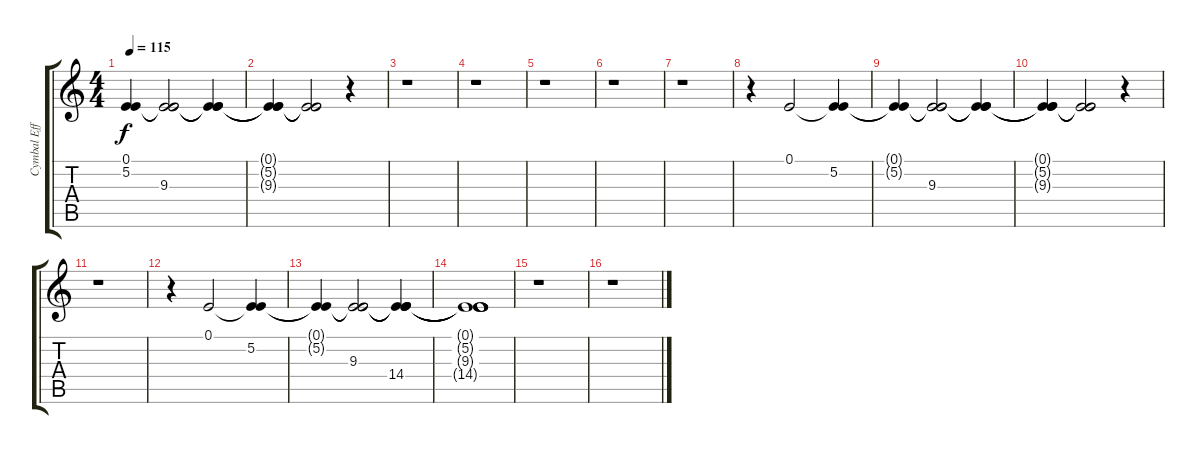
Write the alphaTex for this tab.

\track ("Cymbal Effects" "Cymbal Eff") {instrument reversecymbal}
\staff {score tabs}
\tuning (E4 B3 G3 D3 A2 E2) {hide}
\ts (4 4)
\tempo 115
\clef g2
\ks c
(0.1{t} 5.2{t}).4{dy f} (0.1{t} 5.2{t} 9.3).2 (0.1{t} 5.2{t} 9.3{t}).4 |
(0.1{t} 5.2{t} 9.3{t}).4 (0.1{t} 5.2{t} 9.3{t}).2 r.4 |
r.1 |
r.1 |
r.1 |
r.1 |
r.1 |
r.4 0.1.2 (0.1{t} 5.2).4 |
(0.1{t} 5.2{t}).4 (0.1{t} 5.2{t} 9.3).2 (0.1{t} 5.2{t} 9.3{t}).4 |
(0.1{t} 5.2{t} 9.3{t}).4 (0.1{t} 5.2{t} 9.3{t}).2 r.4 |
r.1 |
r.4 0.1.2 (0.1{t} 5.2).4 |
(0.1{t} 5.2{t}).4 (0.1{t} 5.2{t} 9.3).2 (0.1{t} 5.2{t} 9.3{t} 14.4).4 |
(0.1{t} 5.2{t} 9.3{t} 14.4{t}).1 |
r.1 |
r.1
